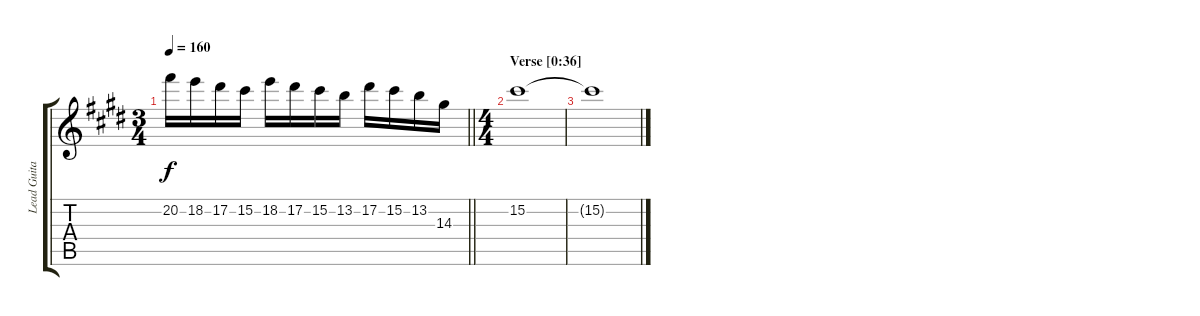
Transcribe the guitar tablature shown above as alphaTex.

\track ("Lead Guitar" "Lead Guita") {instrument distortionguitar}
\staff {score tabs}
\tuning (Eb4 Bb3 Gb3 Db3 Ab2 Db2) {hide}
\ts (3 4)
\tempo 160
\clef g2
\barLineRight lightlight
\ks c#minor
20.2.16{dy f} 18.2.16 17.2.16 15.2.16 18.2.16 17.2.16 15.2.16 13.2.16 17.2.16 15.2.16 13.2.16 14.3.16 |
\ts (4 4)
\section ("" "Verse [0:36]")
15.2.1{volume 0} |
15.2{t}.1
